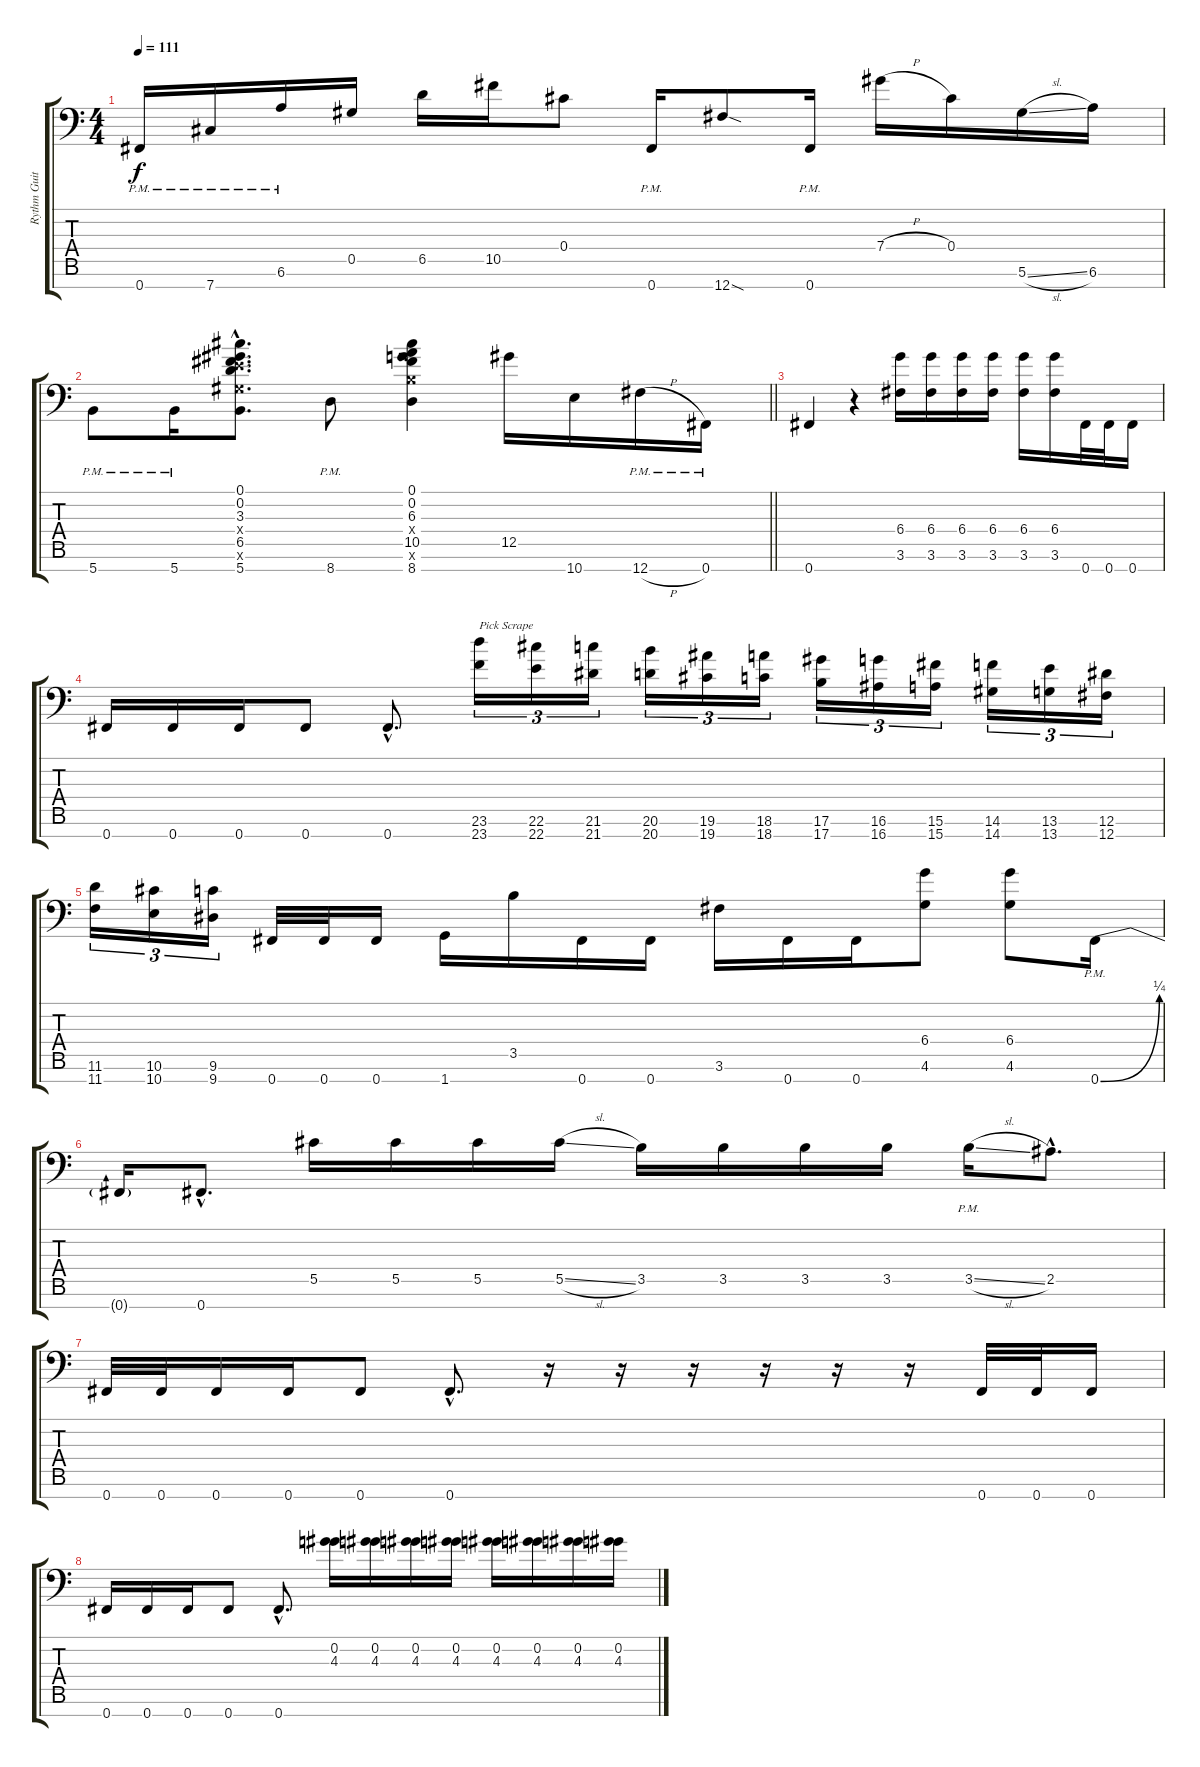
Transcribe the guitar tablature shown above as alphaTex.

\track ("Rythm Guitar #1" "Rythm Guit") {instrument distortionguitar}
\staff {score tabs}
\tuning (Db4 Ab3 Eb3 Db3 Ab2 Eb2 Gb1) {hide}
\ts (4 4)
\tempo 111
\clef f4
\ks c
0.7{pm}.16{dy f} 7.7{pm}.16 6.6{pm}.16 0.5.16 6.5.16 10.5.16 0.4.8 0.7{pm}.16 12.7{sod}.8 0.7{pm}.16 7.4{h}.16 0.4.16 5.6{sl}.16 6.6.16 |
\barLineRight lightlight
5.7{pm}.8 5.7{pm}.16 (0.1{hac} 0.2{hac} 3.3{hac} 3.4{hac x} 6.5{hac} 5.6{hac x} 5.7{hac}).8{d} 8.7{pm}.8 (0.1 0.2 6.3 6.4{x} 10.5 8.6{x} 8.7).4 12.5.16 10.7.16 12.7{h pm}.16 0.7{pm}.16 |
\section ("" "")
0.7.4 r.4 (6.4 3.6).16 (6.4 3.6).16 (6.4 3.6).16 (6.4 3.6).16 (6.4 3.6).16 (6.4 3.6).16 0.7.32 0.7.32 0.7.16 |
0.7.16 0.7.16 0.7.16 0.7.8 0.7{hac}.8{d} (23.6 23.7).16{tu (3 2) txt "Pick Scrape" volume 9 instrument guitarharmonics} (22.6 22.7).16{tu (3 2)} (21.6 21.7).16{tu (3 2)} (20.6 20.7).16{tu (3 2)} (19.6 19.7).16{tu (3 2)} (18.6 18.7).16{tu (3 2)} (17.6 17.7).16{tu (3 2)} (16.6 16.7).16{tu (3 2)} (15.6 15.7).16{tu (3 2)} (14.6 14.7).16{tu (3 2)} (13.6 13.7).16{tu (3 2)} (12.6 12.7).16{tu (3 2)} |
(11.6 11.7).16{tu (3 2)} (10.6 10.7).16{tu (3 2)} (9.6 9.7).16{tu (3 2)} 0.7.32{volume 13 instrument distortionguitar} 0.7.32 0.7.16 1.7.16 3.5.16 0.7.16 0.7.16 3.6.16 0.7.16 0.7.16 (6.4 4.6).8 (6.4 4.6).8 0.7{be (bend 0 0 60 1) pm}.16 |
0.7{t}.16 0.7{hac}.8{d} 5.5.16 5.5.16 5.5.16 5.5{sl}.16 3.5.16 3.5.16 3.5.16 3.5.16 3.5{sl pm}.16 2.5{hac}.8{d} |
0.7.32 0.7.32 0.7.16 0.7.16 0.7.8 0.7{hac}.8{d} r.16 r.16 r.16 r.16 r.16 r.16 0.7.32 0.7.32 0.7.16 |
0.7.16 0.7.16 0.7.16 0.7.8 0.7{hac}.8{d} (0.2 4.3).16 (0.2 4.3).16 (0.2 4.3).16 (0.2 4.3).16 (0.2 4.3).16 (0.2 4.3).16 (0.2 4.3).16 (0.2 4.3).16
